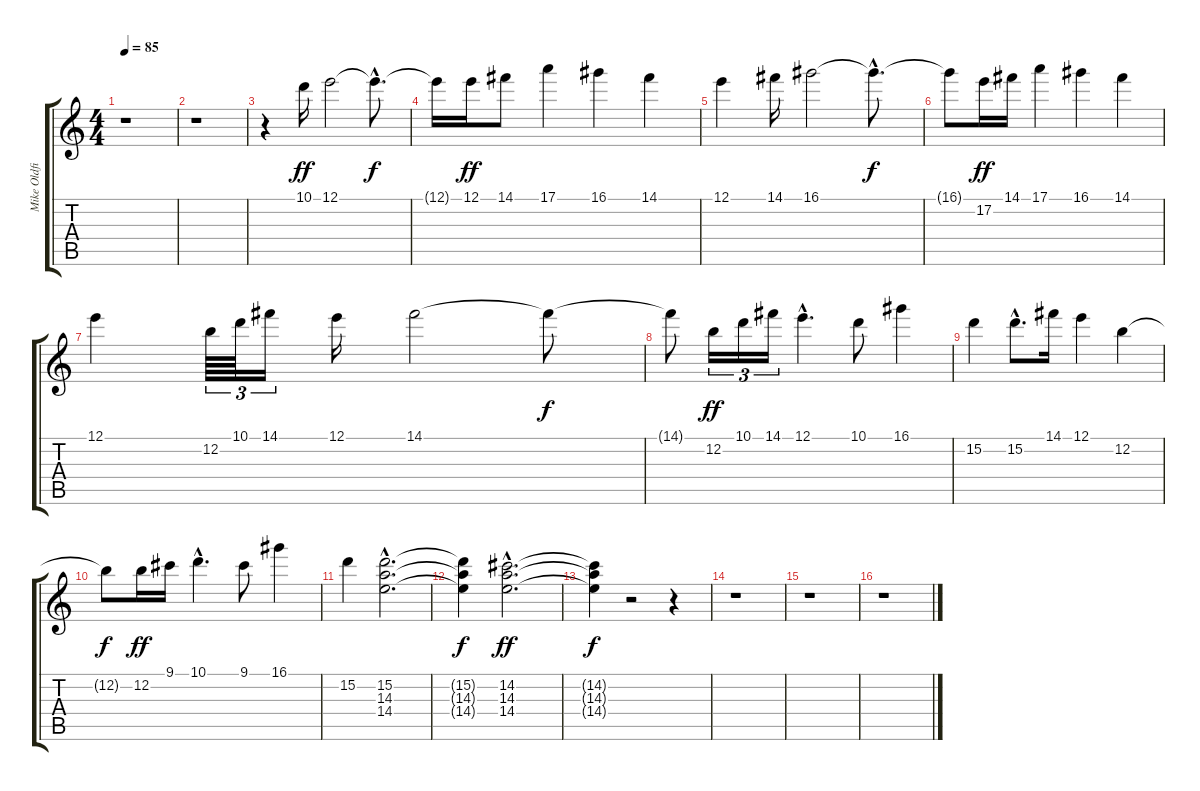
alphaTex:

\track ("Mike Oldfield" "Mike Oldfi") {instrument electricguitarjazz}
\staff {score tabs}
\tuning (E4 B3 G3 D3 A2 E2) {hide}
\ts (4 4)
\tempo 85
\clef g2
\ks c
r.1{dy ff} |
r.1 |
r.4 10.1.16 12.1.2 12.1{hac t}.8{d dy f} |
12.1{t}.16 12.1.16{dy ff} 14.1.8 17.1.4 16.1.4 14.1.4 |
12.1.4 14.1.16 16.1.2 16.1{hac t}.8{d dy f} |
16.1{t}.8 17.2.16{dy ff} 14.1.16 17.1.4 16.1.4 14.1.4 |
12.1.4 12.2.64{tu (3 2)} 10.1.64{tu (3 2)} 14.1.16{tu (3 2)} 12.1.16 14.1.2 14.1{t}.8{dy f} |
14.1{t}.8 12.2.16{tu (3 2) dy ff} 10.1.16{tu (3 2)} 14.1.16{tu (3 2)} 12.1{hac}.4{d} 10.1.8 16.1.4 |
15.2.4 15.2{hac}.8{d} 14.1.16 12.1.4 12.2.4 |
12.2{t}.8{dy f} 12.2.16{dy ff} 9.1.16 10.1{hac}.4{d} 9.1.8 16.1.4 |
15.2.4 (15.2{hac} 14.3{hac} 14.4{hac}).2{d} |
(15.2{t} 14.3{t} 14.4{t}).4{dy f} (14.2{hac} 14.3{hac} 14.4{hac}).2{d dy ff} |
(14.2{t} 14.3{t} 14.4{t}).4{dy f} r.2 r.4 |
r.1 |
r.1 |
r.1
